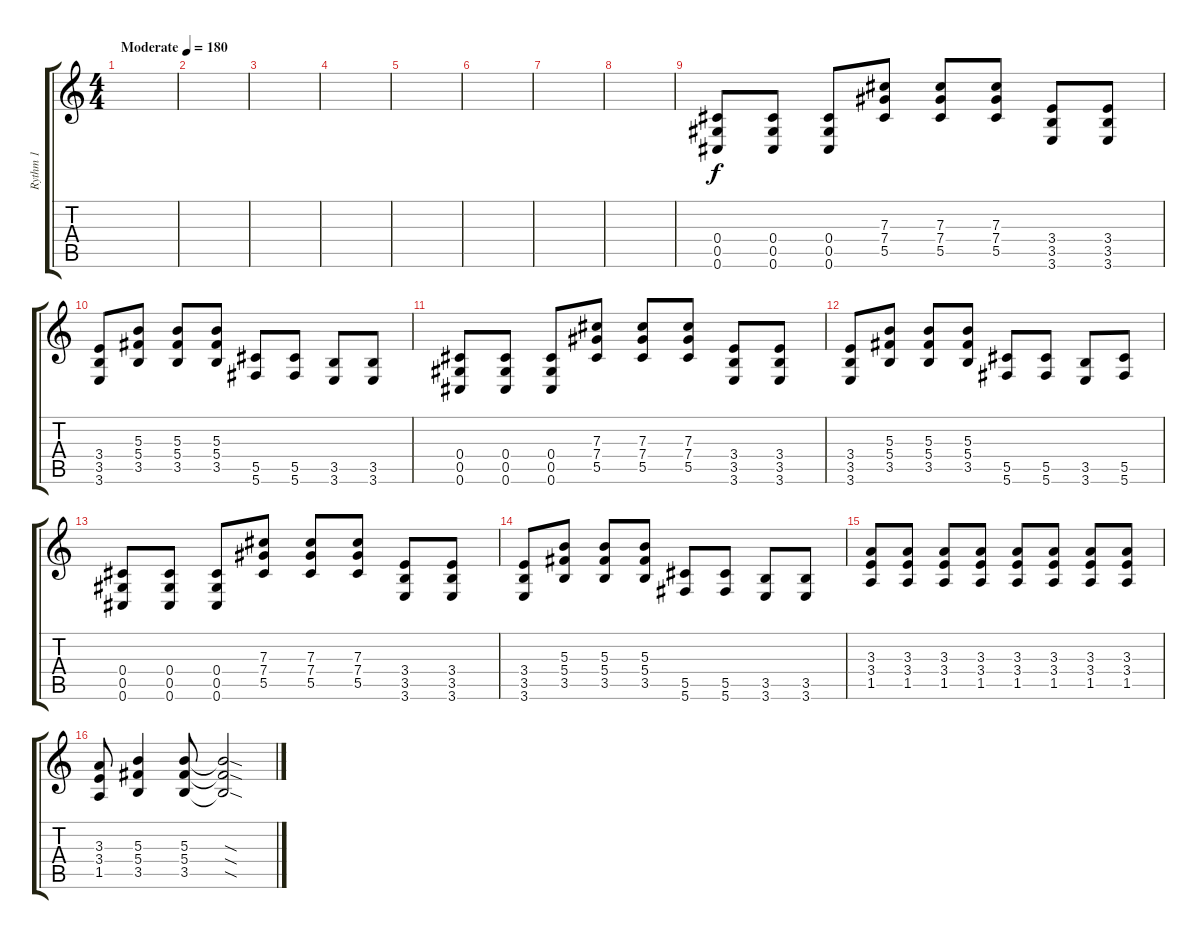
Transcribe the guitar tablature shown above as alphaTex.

\track ("Rythm 1" "Rythm 1") {instrument distortionguitar}
\staff {score tabs}
\tuning (Eb4 Bb3 Gb3 Db3 Ab2 Db2) {hide}
\ts (4 4)
\tempo (180 "Moderate")
\clef g2
\ks c
|
|
|
|
|
|
|
|
(0.4 0.5 0.6).8 (0.4 0.5 0.6).8 (0.4 0.5 0.6).8 (7.3 7.4 5.5).8 (7.3 7.4 5.5).8 (7.3 7.4 5.5).8 (3.4 3.5 3.6).8 (3.4 3.5 3.6).8 |
(3.4 3.5 3.6).8 (5.3 5.4 3.5).8 (5.3 5.4 3.5).8 (5.3 5.4 3.5).8 (5.5 5.6).8 (5.5 5.6).8 (3.5 3.6).8 (3.5 3.6).8 |
(0.4 0.5 0.6).8 (0.4 0.5 0.6).8 (0.4 0.5 0.6).8 (7.3 7.4 5.5).8 (7.3 7.4 5.5).8 (7.3 7.4 5.5).8 (3.4 3.5 3.6).8 (3.4 3.5 3.6).8 |
(3.4 3.5 3.6).8 (5.3 5.4 3.5).8 (5.3 5.4 3.5).8 (5.3 5.4 3.5).8 (5.5 5.6).8 (5.5 5.6).8 (3.5 3.6).8 (5.5 5.6).8 |
(0.4 0.5 0.6).8 (0.4 0.5 0.6).8 (0.4 0.5 0.6).8 (7.3 7.4 5.5).8 (7.3 7.4 5.5).8 (7.3 7.4 5.5).8 (3.4 3.5 3.6).8 (3.4 3.5 3.6).8 |
(3.4 3.5 3.6).8 (5.3 5.4 3.5).8 (5.3 5.4 3.5).8 (5.3 5.4 3.5).8 (5.5 5.6).8 (5.5 5.6).8 (3.5 3.6).8 (3.5 3.6).8 |
(3.3 3.4 1.5).8 (3.3 3.4 1.5).8 (3.3 3.4 1.5).8 (3.3 3.4 1.5).8 (3.3 3.4 1.5).8 (3.3 3.4 1.5).8 (3.3 3.4 1.5).8 (3.3 3.4 1.5).8 |
(3.3 3.4 1.5).8 (5.3 5.4 3.5).4 (5.3 5.4 3.5).8 (5.3{sod t} 5.4{sod t} 3.5{sod t}).2
